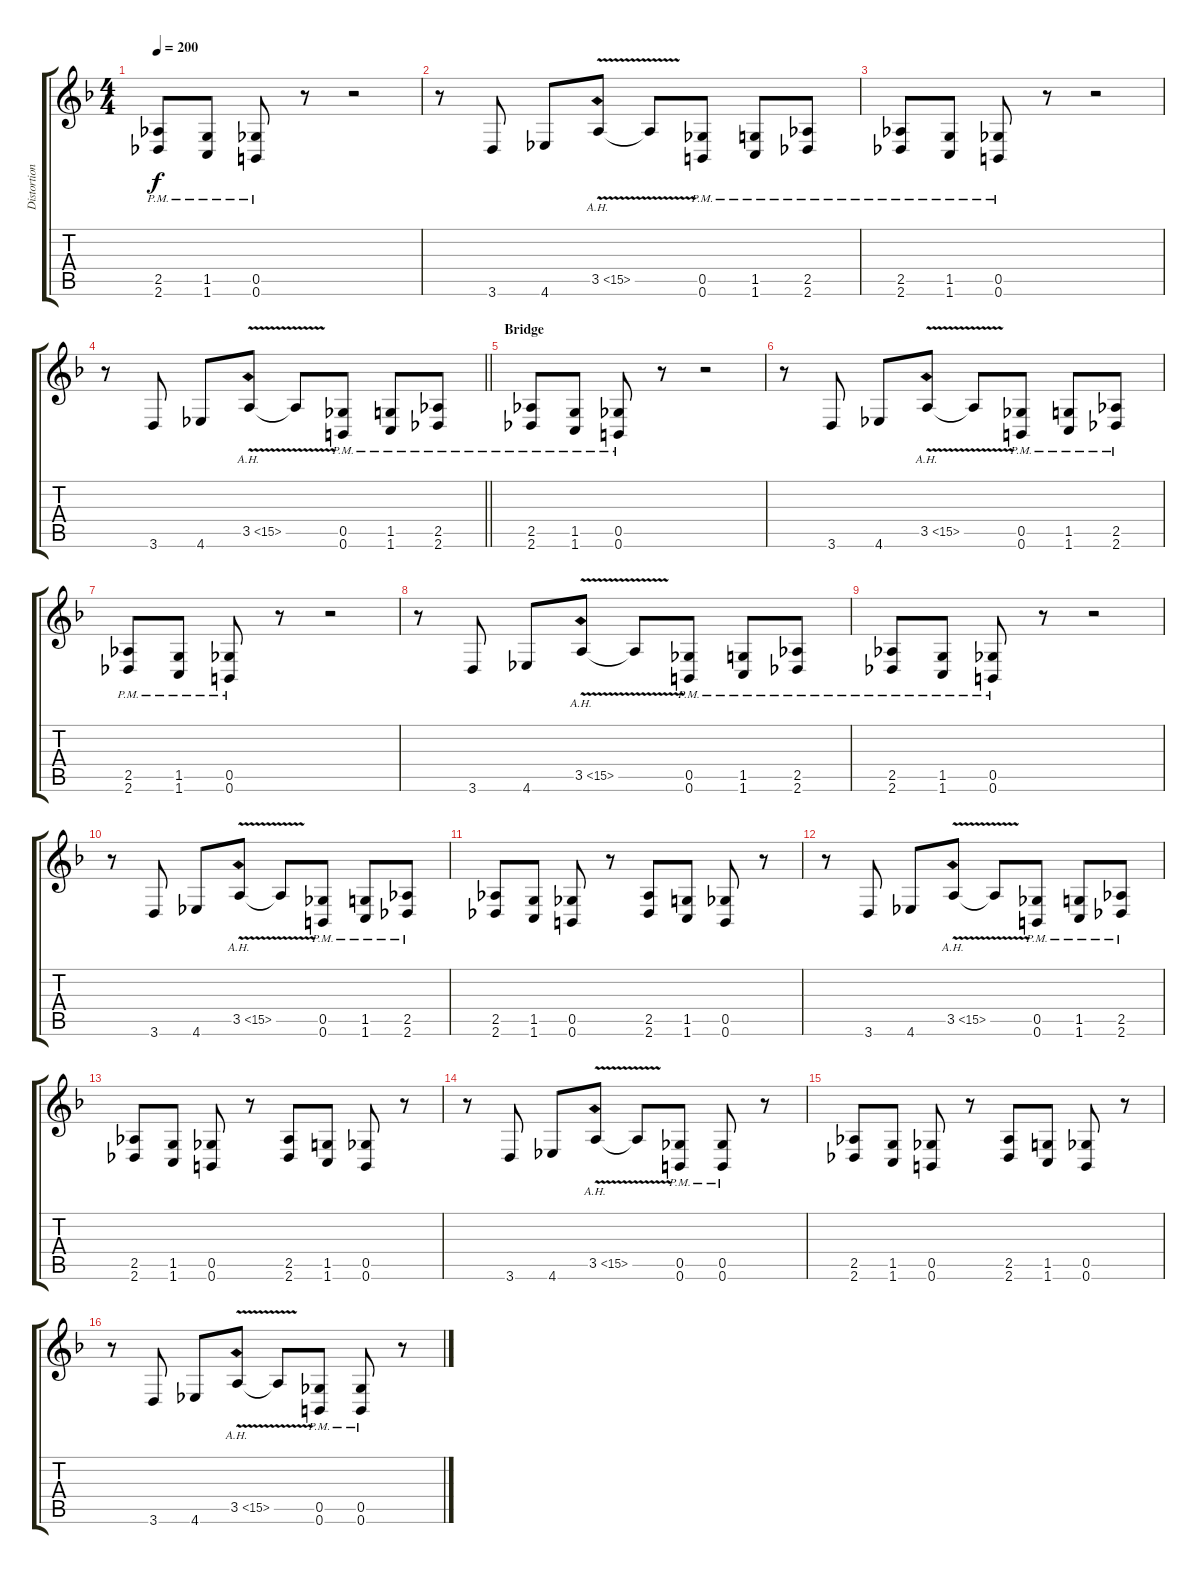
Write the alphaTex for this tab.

\track ("Distortion guitar" "Distortion") {instrument distortionguitar}
\staff {score tabs}
\tuning (Db4 Ab3 E3 B2 Gb2 B1) {hide}
\ts (4 4)
\tempo 200
\clef g2
\ks f
(2.5{pm} 2.6{pm}).8{dy f} (1.5{pm} 1.6{pm}).8 (0.5{pm} 0.6{pm}).8 r.8 r.2 |
r.8 3.6.8 4.6.8 3.5{ah 12 v}.8 3.5{t}.8 (0.5{pm} 0.6{pm}).8 (1.5{pm} 1.6{pm}).8 (2.5{pm} 2.6{pm}).8 |
(2.5{pm} 2.6{pm}).8 (1.5{pm} 1.6{pm}).8 (0.5{pm} 0.6{pm}).8 r.8 r.2 |
\barLineRight lightlight
r.8 3.6.8 4.6.8 3.5{ah 12 v}.8 3.5{t}.8 (0.5{pm} 0.6{pm}).8 (1.5{pm} 1.6{pm}).8 (2.5{pm} 2.6{pm}).8 |
\section ("" "Bridge")
(2.5{pm} 2.6{pm}).8 (1.5{pm} 1.6{pm}).8 (0.5{pm} 0.6{pm}).8 r.8 r.2 |
r.8 3.6.8 4.6.8 3.5{ah 12 v}.8 3.5{t}.8 (0.5{pm} 0.6{pm}).8 (1.5{pm} 1.6{pm}).8 (2.5{pm} 2.6{pm}).8 |
(2.5{pm} 2.6{pm}).8 (1.5{pm} 1.6{pm}).8 (0.5{pm} 0.6{pm}).8 r.8 r.2 |
r.8 3.6.8 4.6.8 3.5{ah 12 v}.8 3.5{t}.8 (0.5{pm} 0.6{pm}).8 (1.5{pm} 1.6{pm}).8 (2.5{pm} 2.6{pm}).8 |
(2.5{pm} 2.6{pm}).8 (1.5{pm} 1.6{pm}).8 (0.5{pm} 0.6{pm}).8 r.8 r.2 |
r.8 3.6.8 4.6.8 3.5{ah 12 v}.8 3.5{t}.8 (0.5{pm} 0.6{pm}).8 (1.5{pm} 1.6{pm}).8 (2.5{pm} 2.6{pm}).8 |
(2.5 2.6).8 (1.5 1.6).8 (0.5 0.6).8 r.8 (2.5 2.6).8 (1.5 1.6).8 (0.5 0.6).8 r.8 |
r.8 3.6.8 4.6.8 3.5{ah 12 v}.8 3.5{t}.8 (0.5{pm} 0.6{pm}).8 (1.5{pm} 1.6{pm}).8 (2.5{pm} 2.6{pm}).8 |
(2.5 2.6).8 (1.5 1.6).8 (0.5 0.6).8 r.8 (2.5 2.6).8 (1.5 1.6).8 (0.5 0.6).8 r.8 |
r.8 3.6.8 4.6.8 3.5{ah 12 v}.8 3.5{t}.8 (0.5{pm} 0.6{pm}).8 (0.5{pm} 0.6{pm}).8 r.8 |
(2.5 2.6).8 (1.5 1.6).8 (0.5 0.6).8 r.8 (2.5 2.6).8 (1.5 1.6).8 (0.5 0.6).8 r.8 |
r.8 3.6.8 4.6.8 3.5{ah 12 v}.8 3.5{t}.8 (0.5{pm} 0.6{pm}).8 (0.5{pm} 0.6{pm}).8 r.8
